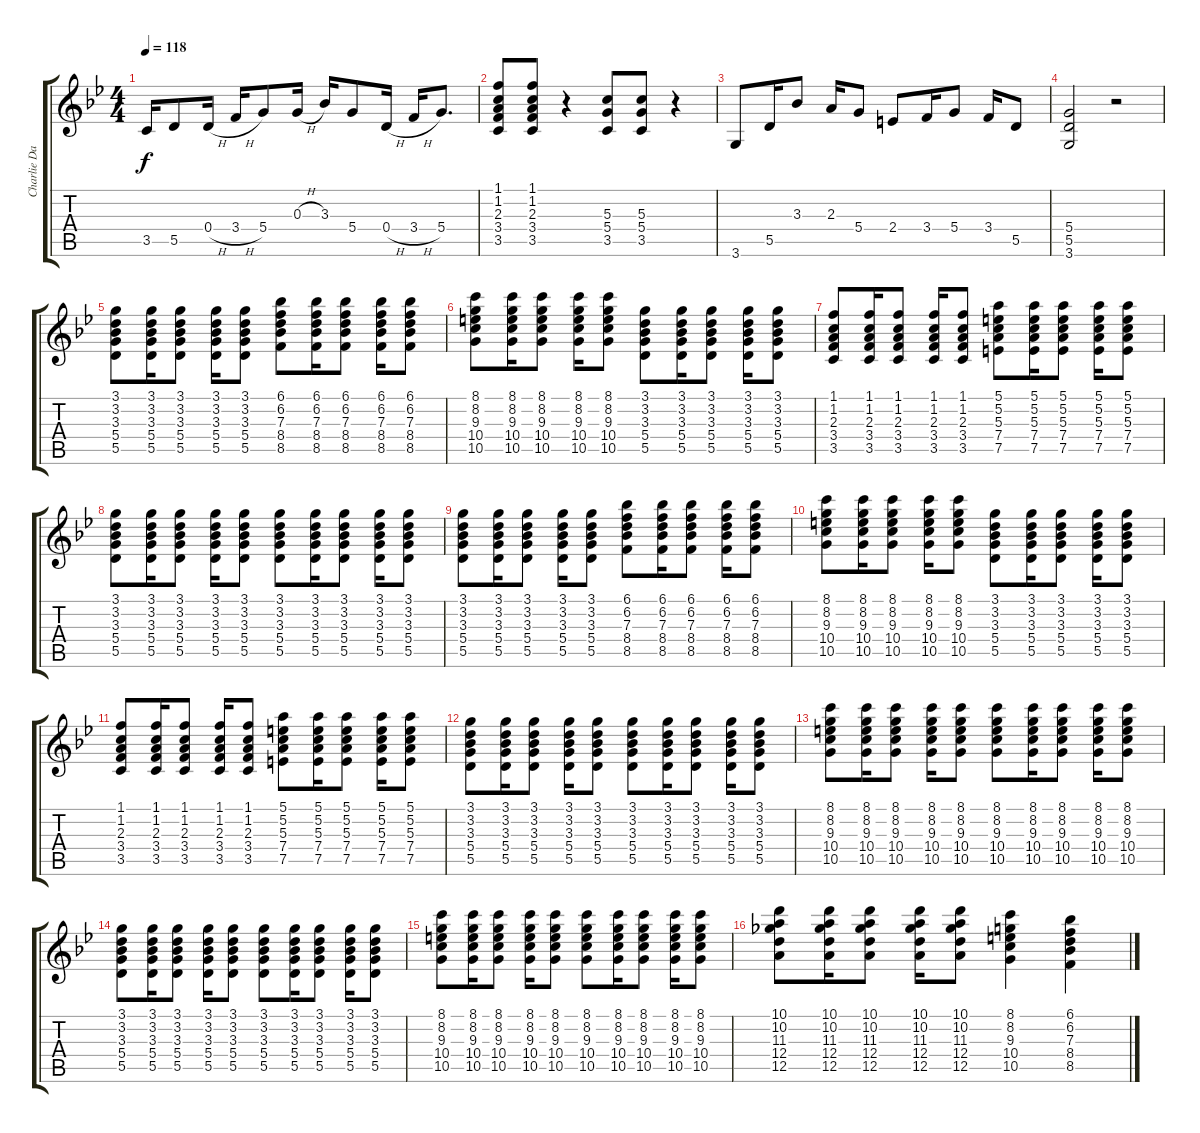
\track ("Charlie Daniels Guitar" "Charlie Da") {instrument electricguitarclean}
\staff {score tabs}
\tuning (E4 B3 G3 D3 A2 E2) {hide}
\ts (4 4)
\tempo 118
\clef g2
\ks gminor
3.5.16{dy f} 5.5.8 0.4{h}.16 3.4{h}.16 5.4.8 0.3{h}.16 3.3.16 5.4.8 0.4{h}.16 3.4{h}.16 5.4.8{d} |
(1.1 1.2 2.3 3.4 3.5).8 (1.1 1.2 2.3 3.4 3.5).8 r.4 (5.3 5.4 3.5).8 (5.3 5.4 3.5).8 r.4 |
3.6.8 5.5.16 3.3.8 2.3.16 5.4.8 2.4.8 3.4.16 5.4.8 3.4.16 5.5.8 |
(5.4 5.5 3.6).2 r.2 |
(3.1 3.2 3.3 5.4 5.5).8{instrument electricguitarclean} (3.1 3.2 3.3 5.4 5.5).16 (3.1 3.2 3.3 5.4 5.5).8 (3.1 3.2 3.3 5.4 5.5).16 (3.1 3.2 3.3 5.4 5.5).8 (6.1 6.2 7.3 8.4 8.5).8 (6.1 6.2 7.3 8.4 8.5).16 (6.1 6.2 7.3 8.4 8.5).8 (6.1 6.2 7.3 8.4 8.5).16 (6.1 6.2 7.3 8.4 8.5).8 |
(8.1 8.2 9.3 10.4 10.5).8 (8.1 8.2 9.3 10.4 10.5).16 (8.1 8.2 9.3 10.4 10.5).8 (8.1 8.2 9.3 10.4 10.5).16 (8.1 8.2 9.3 10.4 10.5).8 (3.1 3.2 3.3 5.4 5.5).8 (3.1 3.2 3.3 5.4 5.5).16 (3.1 3.2 3.3 5.4 5.5).8 (3.1 3.2 3.3 5.4 5.5).16 (3.1 3.2 3.3 5.4 5.5).8 |
(1.1 1.2 2.3 3.4 3.5).8 (1.1 1.2 2.3 3.4 3.5).16 (1.1 1.2 2.3 3.4 3.5).8 (1.1 1.2 2.3 3.4 3.5).16 (1.1 1.2 2.3 3.4 3.5).8 (5.1 5.2 5.3 7.4 7.5).8 (5.1 5.2 5.3 7.4 7.5).16 (5.1 5.2 5.3 7.4 7.5).8 (5.1 5.2 5.3 7.4 7.5).16 (5.1 5.2 5.3 7.4 7.5).8 |
(3.1 3.2 3.3 5.4 5.5).8 (3.1 3.2 3.3 5.4 5.5).16 (3.1 3.2 3.3 5.4 5.5).8 (3.1 3.2 3.3 5.4 5.5).16 (3.1 3.2 3.3 5.4 5.5).8 (3.1 3.2 3.3 5.4 5.5).8 (3.1 3.2 3.3 5.4 5.5).16 (3.1 3.2 3.3 5.4 5.5).8 (3.1 3.2 3.3 5.4 5.5).16 (3.1 3.2 3.3 5.4 5.5).8 |
(3.1 3.2 3.3 5.4 5.5).8 (3.1 3.2 3.3 5.4 5.5).16 (3.1 3.2 3.3 5.4 5.5).8 (3.1 3.2 3.3 5.4 5.5).16 (3.1 3.2 3.3 5.4 5.5).8 (6.1 6.2 7.3 8.4 8.5).8 (6.1 6.2 7.3 8.4 8.5).16 (6.1 6.2 7.3 8.4 8.5).8 (6.1 6.2 7.3 8.4 8.5).16 (6.1 6.2 7.3 8.4 8.5).8 |
(8.1 8.2 9.3 10.4 10.5).8 (8.1 8.2 9.3 10.4 10.5).16 (8.1 8.2 9.3 10.4 10.5).8 (8.1 8.2 9.3 10.4 10.5).16 (8.1 8.2 9.3 10.4 10.5).8 (3.1 3.2 3.3 5.4 5.5).8 (3.1 3.2 3.3 5.4 5.5).16 (3.1 3.2 3.3 5.4 5.5).8 (3.1 3.2 3.3 5.4 5.5).16 (3.1 3.2 3.3 5.4 5.5).8 |
(1.1 1.2 2.3 3.4 3.5).8 (1.1 1.2 2.3 3.4 3.5).16 (1.1 1.2 2.3 3.4 3.5).8 (1.1 1.2 2.3 3.4 3.5).16 (1.1 1.2 2.3 3.4 3.5).8 (5.1 5.2 5.3 7.4 7.5).8 (5.1 5.2 5.3 7.4 7.5).16 (5.1 5.2 5.3 7.4 7.5).8 (5.1 5.2 5.3 7.4 7.5).16 (5.1 5.2 5.3 7.4 7.5).8 |
(3.1 3.2 3.3 5.4 5.5).8 (3.1 3.2 3.3 5.4 5.5).16 (3.1 3.2 3.3 5.4 5.5).8 (3.1 3.2 3.3 5.4 5.5).16 (3.1 3.2 3.3 5.4 5.5).8 (3.1 3.2 3.3 5.4 5.5).8 (3.1 3.2 3.3 5.4 5.5).16 (3.1 3.2 3.3 5.4 5.5).8 (3.1 3.2 3.3 5.4 5.5).16 (3.1 3.2 3.3 5.4 5.5).8 |
(8.1 8.2 9.3 10.4 10.5).8 (8.1 8.2 9.3 10.4 10.5).16 (8.1 8.2 9.3 10.4 10.5).8 (8.1 8.2 9.3 10.4 10.5).16 (8.1 8.2 9.3 10.4 10.5).8 (8.1 8.2 9.3 10.4 10.5).8 (8.1 8.2 9.3 10.4 10.5).16 (8.1 8.2 9.3 10.4 10.5).8 (8.1 8.2 9.3 10.4 10.5).16 (8.1 8.2 9.3 10.4 10.5).8 |
(3.1 3.2 3.3 5.4 5.5).8 (3.1 3.2 3.3 5.4 5.5).16 (3.1 3.2 3.3 5.4 5.5).8 (3.1 3.2 3.3 5.4 5.5).16 (3.1 3.2 3.3 5.4 5.5).8 (3.1 3.2 3.3 5.4 5.5).8 (3.1 3.2 3.3 5.4 5.5).16 (3.1 3.2 3.3 5.4 5.5).8 (3.1 3.2 3.3 5.4 5.5).16 (3.1 3.2 3.3 5.4 5.5).8 |
(8.1 8.2 9.3 10.4 10.5).8 (8.1 8.2 9.3 10.4 10.5).16 (8.1 8.2 9.3 10.4 10.5).8 (8.1 8.2 9.3 10.4 10.5).16 (8.1 8.2 9.3 10.4 10.5).8 (8.1 8.2 9.3 10.4 10.5).8 (8.1 8.2 9.3 10.4 10.5).16 (8.1 8.2 9.3 10.4 10.5).8 (8.1 8.2 9.3 10.4 10.5).16 (8.1 8.2 9.3 10.4 10.5).8 |
(10.1 10.2 11.3 12.4 12.5).8 (10.1 10.2 11.3 12.4 12.5).16 (10.1 10.2 11.3 12.4 12.5).8 (10.1 10.2 11.3 12.4 12.5).16 (10.1 10.2 11.3 12.4 12.5).8 (8.1 8.2 9.3 10.4 10.5).4{volume 11} (6.1 6.2 7.3 8.4 8.5).4
